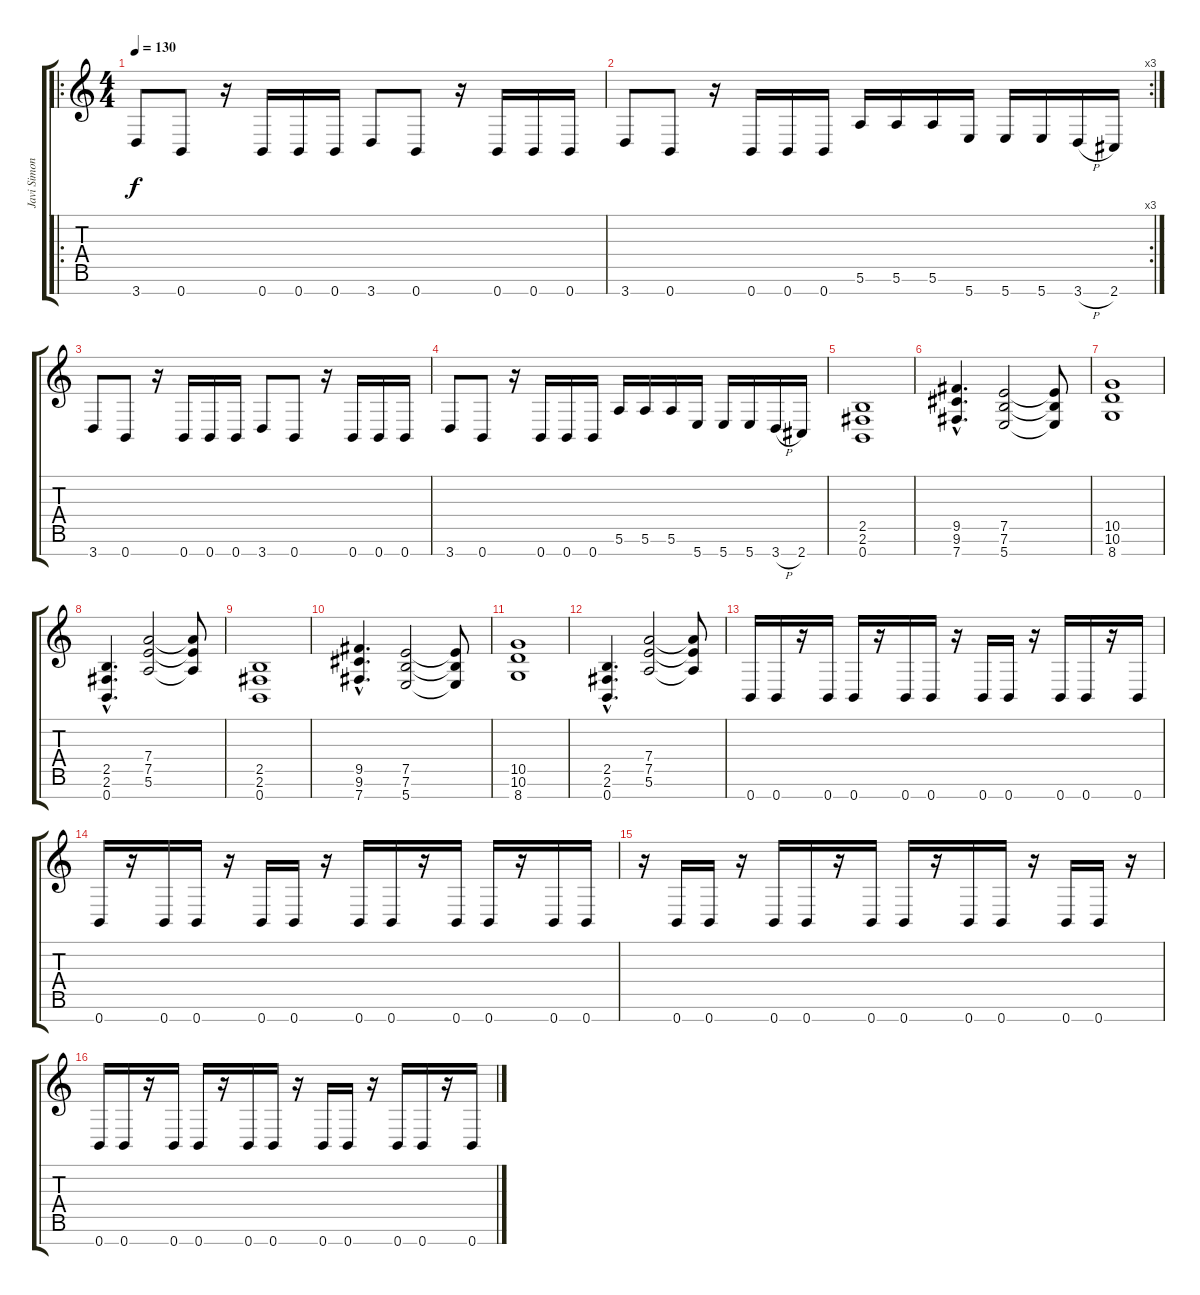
\track ("Javi Simon" "Javi Simon") {instrument distortionguitar}
\staff {score tabs}
\tuning (E4 B3 G3 D3 A2 E2 B1) {hide}
\ro
\ts (4 4)
\tempo 130
\clef g2
\ks c
3.7.8{dy f} 0.7.8 r.16 0.7.16 0.7.16 0.7.16 3.7.8 0.7.8 r.16 0.7.16 0.7.16 0.7.16 |
\rc 3
3.7.8 0.7.8 r.16 0.7.16 0.7.16 0.7.16 5.6.16 5.6.16 5.6.16 5.7.16 5.7.16 5.7.16 3.7{h}.16 2.7.16 |
3.7.8 0.7.8 r.16 0.7.16 0.7.16 0.7.16 3.7.8 0.7.8 r.16 0.7.16 0.7.16 0.7.16 |
3.7.8 0.7.8 r.16 0.7.16 0.7.16 0.7.16 5.6.16 5.6.16 5.6.16 5.7.16 5.7.16 5.7.16 3.7{h}.16 2.7.16 |
(2.5 2.6 0.7).1 |
(9.5{hac} 9.6{hac} 7.7{hac}).4{d} (7.5 7.6 5.7).2 (7.5{t} 7.6{t} 5.7{t}).8 |
(10.5 10.6 8.7).1 |
(2.5{hac} 2.6{hac} 0.7{hac}).4{d} (7.4 7.5 5.6).2 (7.4{t} 7.5{t} 5.6{t}).8 |
(2.5 2.6 0.7).1 |
(9.5{hac} 9.6{hac} 7.7{hac}).4{d} (7.5 7.6 5.7).2 (7.5{t} 7.6{t} 5.7{t}).8 |
(10.5 10.6 8.7).1 |
(2.5{hac} 2.6{hac} 0.7{hac}).4{d} (7.4 7.5 5.6).2 (7.4{t} 7.5{t} 5.6{t}).8 |
0.7.16 0.7.16 r.16 0.7.16 0.7.16 r.16 0.7.16 0.7.16 r.16 0.7.16 0.7.16 r.16 0.7.16 0.7.16 r.16 0.7.16 |
0.7.16 r.16 0.7.16 0.7.16 r.16 0.7.16 0.7.16 r.16 0.7.16 0.7.16 r.16 0.7.16 0.7.16 r.16 0.7.16 0.7.16 |
r.16 0.7.16 0.7.16 r.16 0.7.16 0.7.16 r.16 0.7.16 0.7.16 r.16 0.7.16 0.7.16 r.16 0.7.16 0.7.16 r.16 |
0.7.16 0.7.16 r.16 0.7.16 0.7.16 r.16 0.7.16 0.7.16 r.16 0.7.16 0.7.16 r.16 0.7.16 0.7.16 r.16 0.7.16
